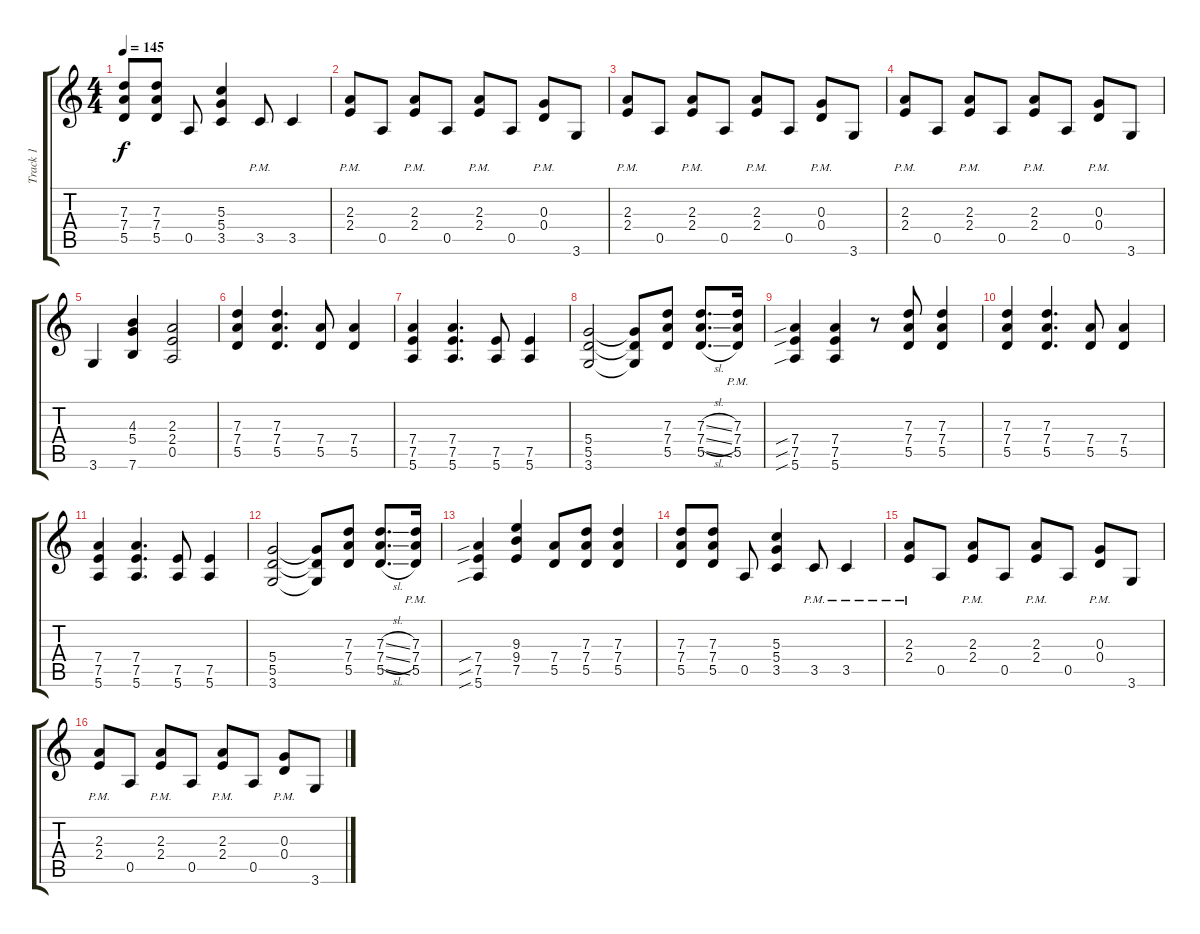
\track ("Track 1" "Track 1") {instrument overdrivenguitar}
\staff {score tabs}
\tuning (E4 B3 G3 D3 A2 E2) {hide}
\ts (4 4)
\tempo 145
\clef g2
\ks c
(7.3 7.4 5.5).8{dy f} (7.3 7.4 5.5).8 0.5.8 (5.3 5.4 3.5).4 3.5{pm}.8 3.5.4 |
(2.3 2.4{pm}).8 0.5.8 (2.3 2.4{pm}).8 0.5.8 (2.3 2.4{pm}).8 0.5.8 (0.3 0.4{pm}).8 3.6.8 |
(2.3 2.4{pm}).8 0.5.8 (2.3 2.4{pm}).8 0.5.8 (2.3 2.4{pm}).8 0.5.8 (0.3 0.4{pm}).8 3.6.8 |
(2.3 2.4{pm}).8 0.5.8 (2.3 2.4{pm}).8 0.5.8 (2.3 2.4{pm}).8 0.5.8 (0.3 0.4{pm}).8 3.6.8 |
3.6.4 (4.3 5.4 7.6).4 (2.3 2.4 0.5).2 |
(7.3 7.4 5.5).4 (7.3 7.4 5.5).4{d} (7.4 5.5).8 (7.4 5.5).4 |
(7.4 7.5 5.6).4 (7.4 7.5 5.6).4{d} (7.5 5.6).8 (7.5 5.6).4 |
(5.4 5.5 3.6).2 (5.4{t} 5.5{t} 3.6{t}).8 (7.3 7.4 5.5).8 (7.3{sl} 7.4{sl} 5.5{sl}).8{d} (7.3{pm} 7.4 5.5).16 |
(7.4{sib} 7.5{sib} 5.6{sib}).4 (7.4 7.5 5.6).4 r.8 (7.3 7.4 5.5).8 (7.3 7.4 5.5).4 |
(7.3 7.4 5.5).4 (7.3 7.4 5.5).4{d} (7.4 5.5).8 (7.4 5.5).4 |
(7.4 7.5 5.6).4 (7.4 7.5 5.6).4{d} (7.5 5.6).8 (7.5 5.6).4 |
(5.4 5.5 3.6).2 (5.4{t} 5.5{t} 3.6{t}).8 (7.3 7.4 5.5).8 (7.3{sl} 7.4{sl} 5.5{sl}).8{d} (7.3{pm} 7.4 5.5).16 |
(7.4{sib} 7.5{sib} 5.6{sib}).4 (9.3 9.4 7.5).4 (7.4 5.5).8 (7.3 7.4 5.5).8 (7.3 7.4 5.5).4 |
(7.3 7.4 5.5).8 (7.3 7.4 5.5).8 0.5.8 (5.3 5.4 3.5).4 3.5{pm}.8 3.5{pm}.4 |
(2.3 2.4{pm}).8 0.5.8 (2.3 2.4{pm}).8 0.5.8 (2.3 2.4{pm}).8 0.5.8 (0.3 0.4{pm}).8 3.6.8 |
(2.3 2.4{pm}).8 0.5.8 (2.3 2.4{pm}).8 0.5.8 (2.3 2.4{pm}).8 0.5.8 (0.3 0.4{pm}).8 3.6.8
